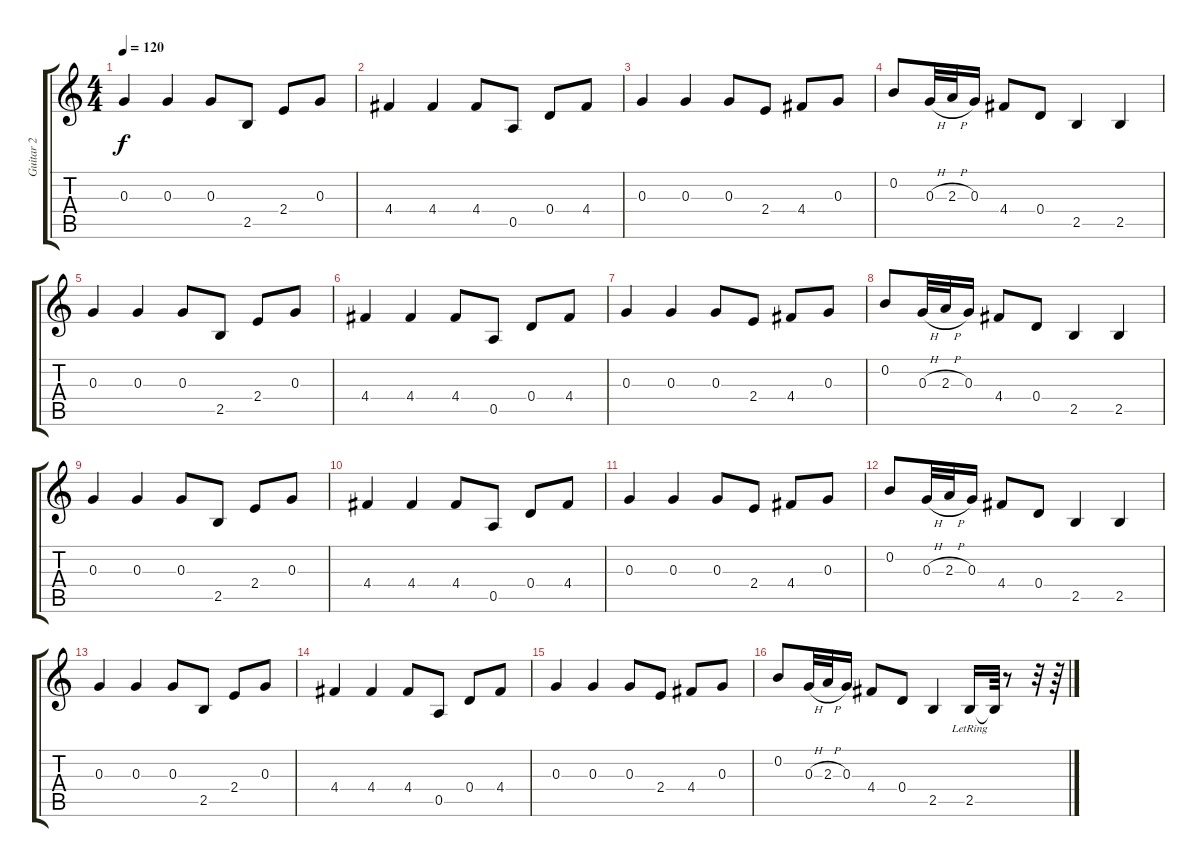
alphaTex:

\track ("Guitar 2" "Guitar 2") {instrument acousticguitarsteel}
\staff {score tabs}
\tuning (E4 B3 G3 D3 A2 E2) {hide}
\ts (4 4)
\tempo 120
\clef g2
\ks c
0.3.4{dy f} 0.3.4 0.3.8 2.5.8 2.4.8 0.3.8 |
4.4.4 4.4.4 4.4.8 0.5.8 0.4.8 4.4.8 |
0.3.4 0.3.4 0.3.8 2.4.8 4.4.8 0.3.8 |
0.2.8 0.3{h}.32 2.3{h}.32 0.3.16 4.4.8 0.4.8 2.5.4 2.5.4 |
0.3.4 0.3.4 0.3.8 2.5.8 2.4.8 0.3.8 |
4.4.4 4.4.4 4.4.8 0.5.8 0.4.8 4.4.8 |
0.3.4 0.3.4 0.3.8 2.4.8 4.4.8 0.3.8 |
0.2.8 0.3{h}.32 2.3{h}.32 0.3.16 4.4.8 0.4.8 2.5.4 2.5.4 |
0.3.4 0.3.4 0.3.8 2.5.8 2.4.8 0.3.8 |
4.4.4 4.4.4 4.4.8 0.5.8 0.4.8 4.4.8 |
0.3.4 0.3.4 0.3.8 2.4.8 4.4.8 0.3.8 |
0.2.8 0.3{h}.32 2.3{h}.32 0.3.16 4.4.8 0.4.8 2.5.4 2.5.4 |
0.3.4 0.3.4 0.3.8 2.5.8 2.4.8 0.3.8 |
4.4.4 4.4.4 4.4.8 0.5.8 0.4.8 4.4.8 |
0.3.4 0.3.4 0.3.8 2.4.8 4.4.8 0.3.8 |
0.2.8 0.3{h}.32 2.3{h}.32 0.3.16 4.4.8 0.4.8 2.5.4 2.5{lr}.16 2.5{t}.64 r.8 r.32 r.64
